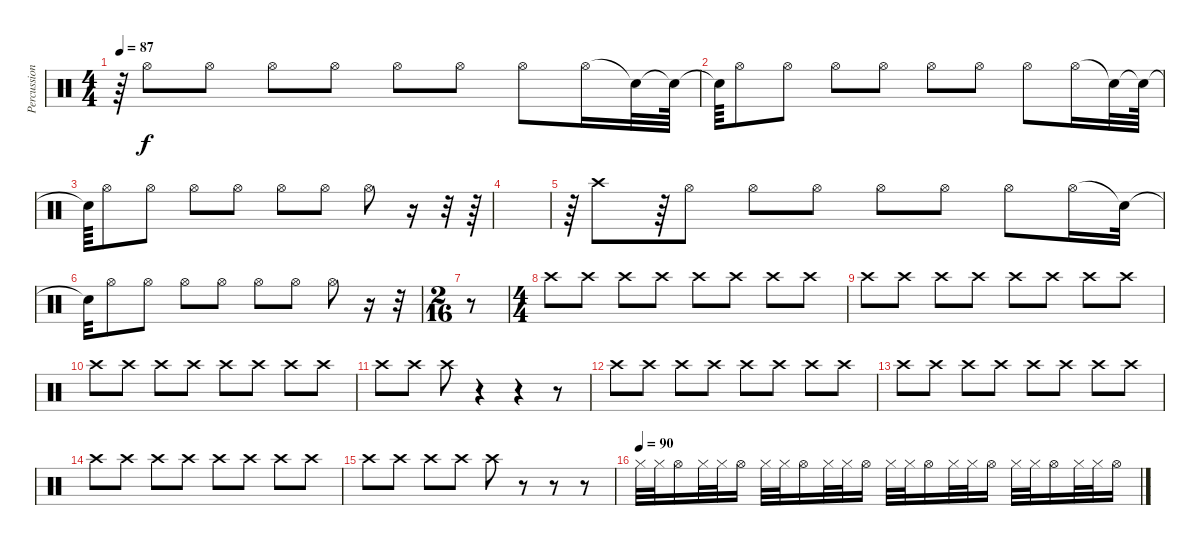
\track ("Percussion2" "Percussion") {instrument percussion}
\staff {score}
\articulation defaults
\ts (4 4)
\tempo 87
\clef neutral
\ks c
r.64{dy f} "Hi-Hat (open)".8 "Hi-Hat (open)".8 "Hi-Hat (open)".8 "Hi-Hat (open)".8 "Hi-Hat (open)".8 "Hi-Hat (open)".8 "Hi-Hat (open)".8 "Hi-Hat (open)".16 "Snare (hit)"{t}.32 "Snare (hit)"{t}.64 |
"Snare (hit)"{t}.64 "Hi-Hat (open)".8 "Hi-Hat (open)".8 "Hi-Hat (open)".8 "Hi-Hat (open)".8 "Hi-Hat (open)".8 "Hi-Hat (open)".8 "Hi-Hat (open)".8 "Hi-Hat (open)".16 "Snare (hit)"{t}.32 "Snare (hit)"{t}.64 |
"Snare (hit)"{t}.64 "Hi-Hat (open)".8 "Hi-Hat (open)".8 "Hi-Hat (open)".8 "Hi-Hat (open)".8 "Hi-Hat (open)".8 "Hi-Hat (open)".8 "Hi-Hat (open)".8 r.16 r.32 r.64 |
|
r.64 "Crash high (hit)".8 r.64 "Hi-Hat (open)".8 "Hi-Hat (open)".8 "Hi-Hat (open)".8 "Hi-Hat (open)".8 "Hi-Hat (open)".8 "Hi-Hat (open)".8 "Hi-Hat (open)".16 "Snare (hit)"{t}.32 |
"Snare (hit)"{t}.32 "Hi-Hat (open)".8 "Hi-Hat (open)".8 "Hi-Hat (open)".8 "Hi-Hat (open)".8 "Hi-Hat (open)".8 "Hi-Hat (open)".8 "Hi-Hat (open)".8 r.16 r.32 |
\ts (2 16)
r.8 |
\ts (4 4)
"Crash high (hit)".8 "Crash high (hit)".8 "Crash high (hit)".8 "Crash high (hit)".8 "Crash high (hit)".8 "Crash high (hit)".8 "Crash high (hit)".8 "Crash high (hit)".8 |
"Crash high (hit)".8 "Crash high (hit)".8 "Crash high (hit)".8 "Crash high (hit)".8 "Crash high (hit)".8 "Crash high (hit)".8 "Crash high (hit)".8 "Crash high (hit)".8 |
"Crash high (hit)".8 "Crash high (hit)".8 "Crash high (hit)".8 "Crash high (hit)".8 "Crash high (hit)".8 "Crash high (hit)".8 "Crash high (hit)".8 "Crash high (hit)".8 |
"Crash high (hit)".8 "Crash high (hit)".8 "Crash high (hit)".8 r.4 r.4 r.8 |
"Crash high (hit)".8 "Crash high (hit)".8 "Crash high (hit)".8 "Crash high (hit)".8 "Crash high (hit)".8 "Crash high (hit)".8 "Crash high (hit)".8 "Crash high (hit)".8 |
"Crash high (hit)".8 "Crash high (hit)".8 "Crash high (hit)".8 "Crash high (hit)".8 "Crash high (hit)".8 "Crash high (hit)".8 "Crash high (hit)".8 "Crash high (hit)".8 |
"Crash high (hit)".8 "Crash high (hit)".8 "Crash high (hit)".8 "Crash high (hit)".8 "Crash high (hit)".8 "Crash high (hit)".8 "Crash high (hit)".8 "Crash high (hit)".8 |
"Crash high (hit)".8 "Crash high (hit)".8 "Crash high (hit)".8 "Crash high (hit)".8 "Crash high (hit)".8 r.8 r.8 r.8 |
\tempo (90)
"Hi-Hat (closed)".32 "Hi-Hat (closed)".32 "Hi-Hat (open)".16 "Hi-Hat (closed)".32 "Hi-Hat (closed)".32 "Hi-Hat (open)".16 "Hi-Hat (closed)".32 "Hi-Hat (closed)".32 "Hi-Hat (open)".16 "Hi-Hat (closed)".32 "Hi-Hat (closed)".32 "Hi-Hat (open)".16 "Hi-Hat (closed)".32 "Hi-Hat (closed)".32 "Hi-Hat (open)".16 "Hi-Hat (closed)".32 "Hi-Hat (closed)".32 "Hi-Hat (open)".16 "Hi-Hat (closed)".32 "Hi-Hat (closed)".32 "Hi-Hat (open)".16 "Hi-Hat (closed)".32 "Hi-Hat (closed)".32 "Hi-Hat (open)".16
